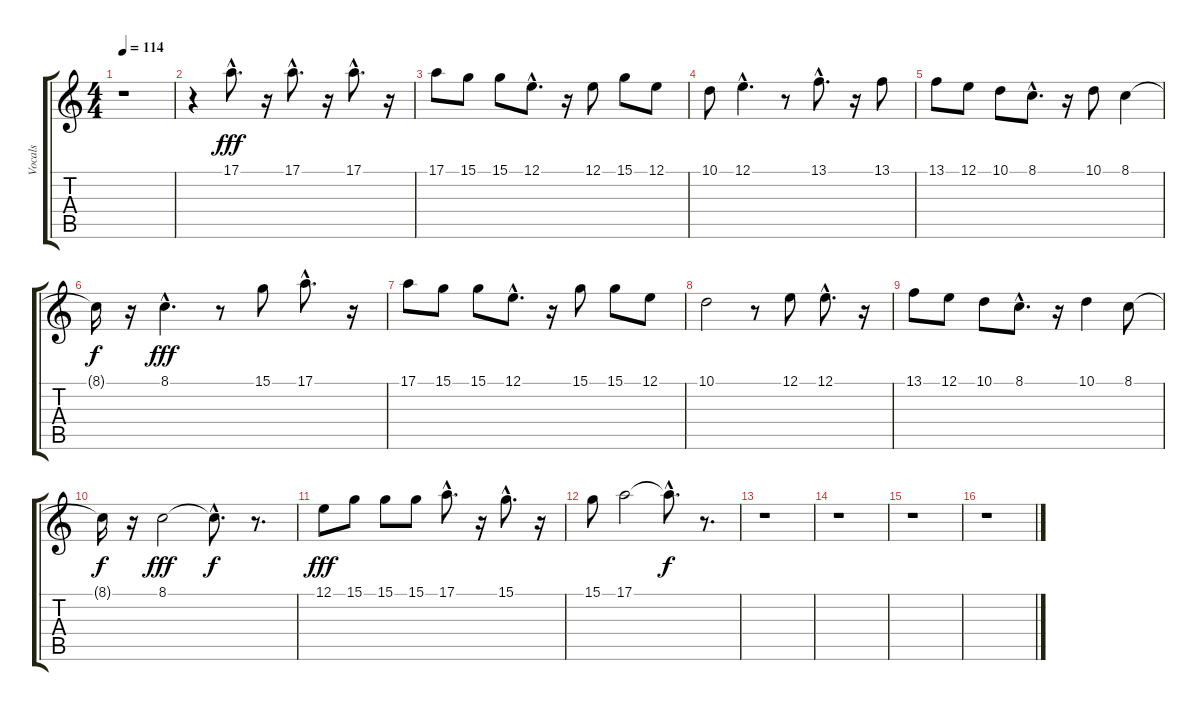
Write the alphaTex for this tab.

\track ("Vocals" "Vocals") {instrument altosax}
\staff {score tabs}
\tuning (E4 B3 G3 D3 A2 E2) {hide}
\ts (4 4)
\tempo 114
\clef g2
\ks c
r.1{dy f} |
r.4 17.1{hac}.8{d dy fff} r.16 17.1{hac}.8{d} r.16 17.1{hac}.8{d} r.16 |
17.1.8 15.1.8 15.1.8 12.1{hac}.8{d} r.16 12.1.8 15.1.8 12.1.8 |
10.1.8 12.1{hac}.4{d} r.8 13.1{hac}.8{d} r.16 13.1.8 |
13.1.8 12.1.8 10.1.8 8.1{hac}.8{d} r.16 10.1.8 8.1.4 |
8.1{t}.16{dy f} r.16 8.1{hac}.4{d dy fff} r.8 15.1.8 17.1{hac}.8{d} r.16 |
17.1.8 15.1.8 15.1.8 12.1{hac}.8{d} r.16 15.1.8 15.1.8 12.1.8 |
10.1.2 r.8 12.1.8 12.1{hac}.8{d} r.16 |
13.1.8 12.1.8 10.1.8 8.1{hac}.8{d} r.16 10.1.4 8.1.8 |
8.1{t}.16{dy f} r.16 8.1.2{dy fff} 8.1{hac t}.8{d dy f} r.8{d} |
12.1.8{dy fff} 15.1.8 15.1.8 15.1.8 17.1{hac}.8{d} r.16 15.1{hac}.8{d} r.16 |
15.1.8 17.1.2 17.1{hac t}.8{d dy f} r.8{d} |
r.1 |
r.1 |
r.1 |
r.1
